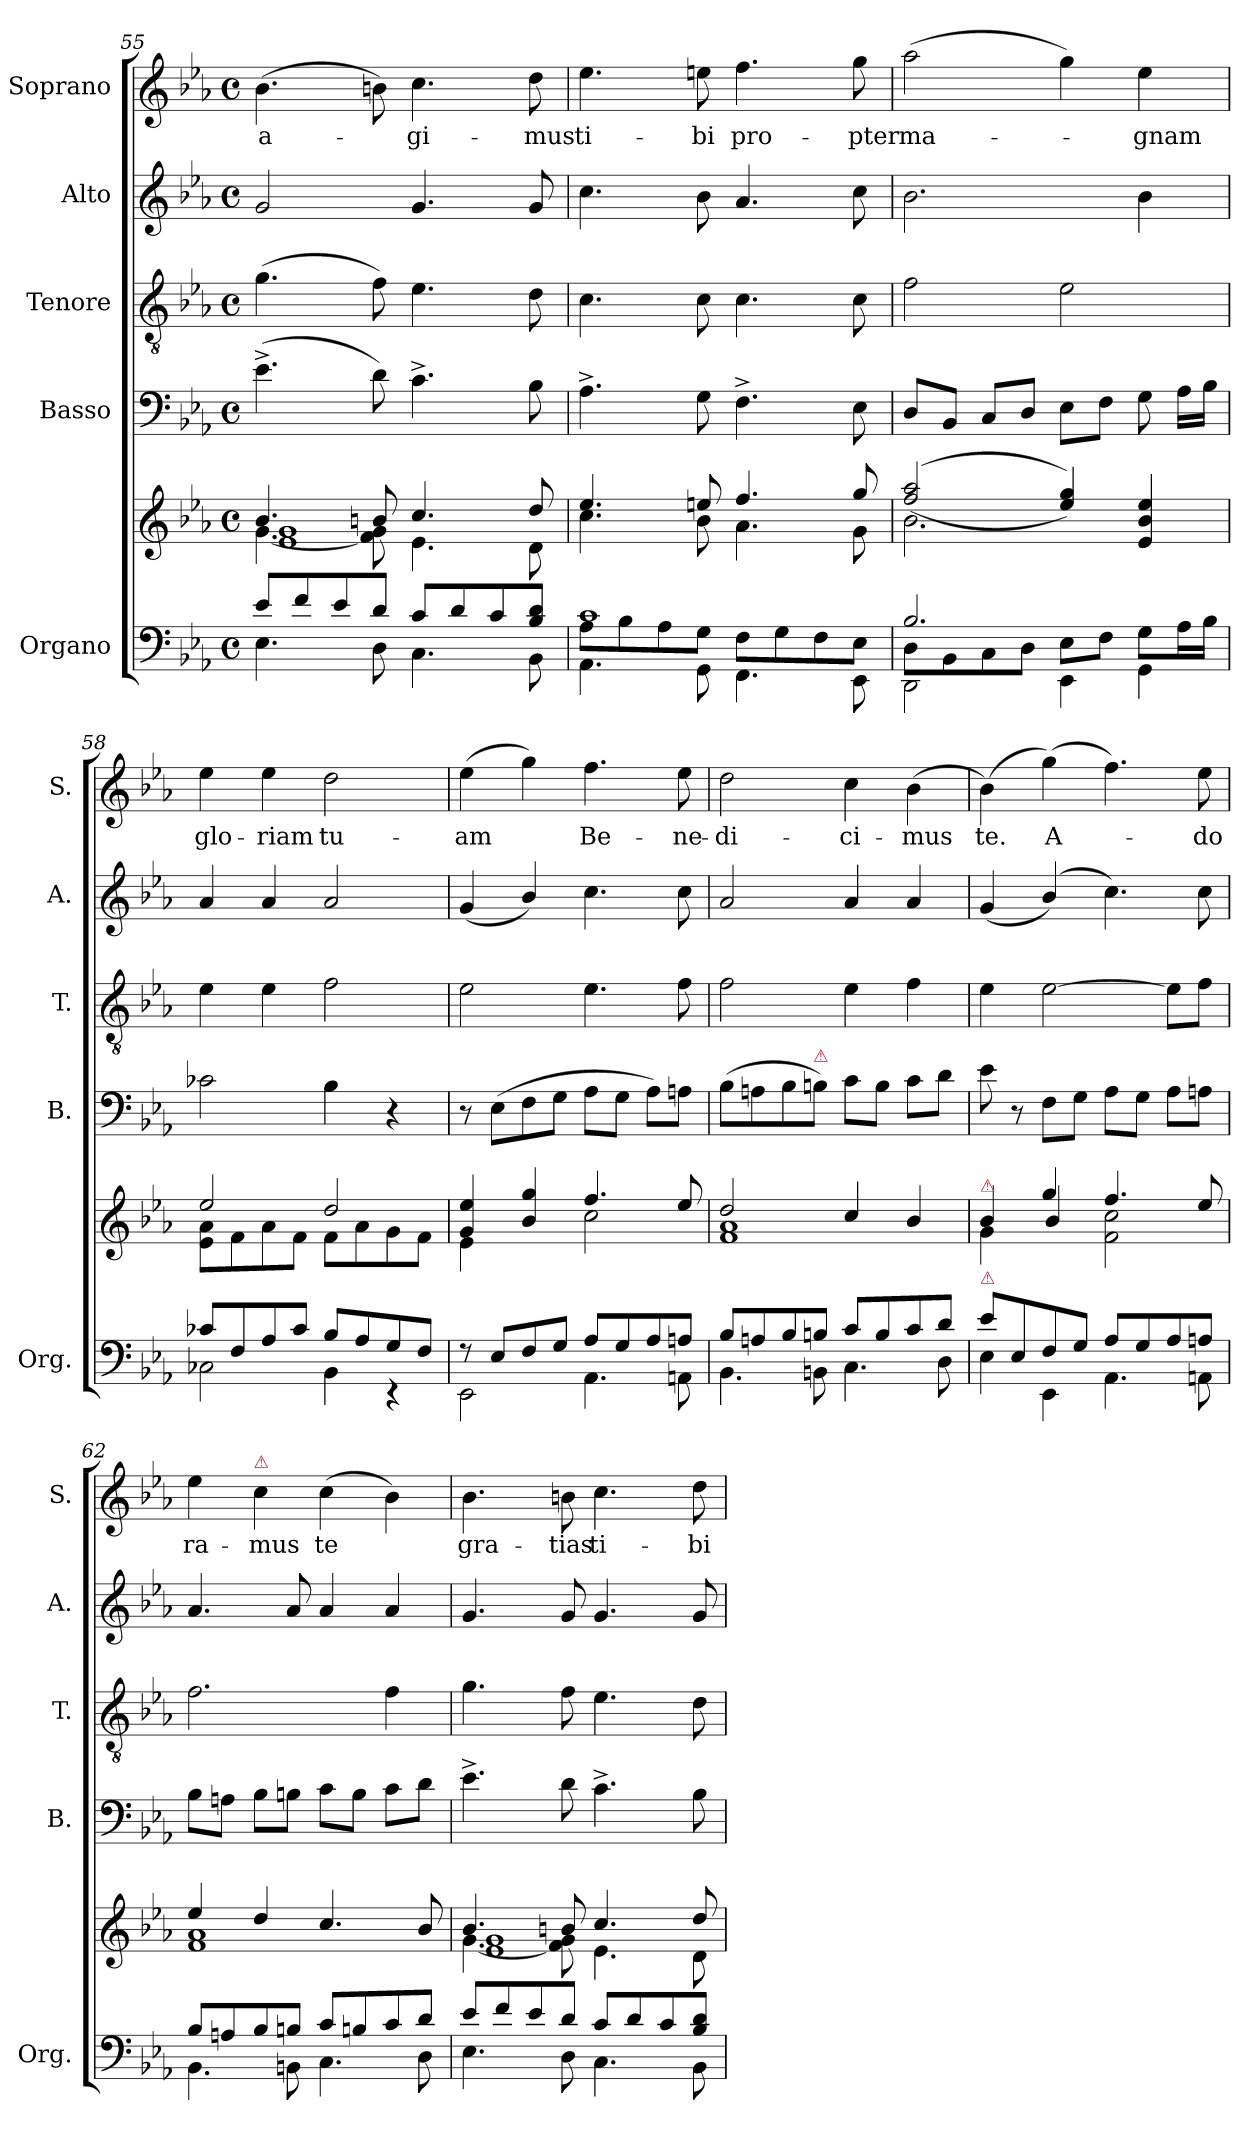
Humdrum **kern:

**kern	**kern	**kern	**kern	**kern	**kern	**text
*part5	*part5	*part4	*part3	*part2	*part1	*part1
*staff6	*staff5	*staff4	*staff3	*staff2	*staff1	*staff1
*I"Organo	*	*I"Basso	*I"Tenore	*I"Alto	*I"Soprano	*
*I'Org.	*	*I'B.	*I'T.	*I'A.	*I'S.	*
*clefF4	*clefG2	*clefF4	*clefGv2	*clefG2	*clefG2	*
*k[b-e-a-]	*k[b-e-a-]	*k[b-e-a-]	*k[b-e-a-]	*k[b-e-a-]	*k[b-e-a-]	*
*M4/4	*M4/4	*M4/4	*M4/4	*M4/4	*M4/4	*
*met(c)	*met(c)	*met(c)	*met(c)	*met(c)	*met(c)	*
=55	=55	=55	=55	=55	=55	=55
*^	*^	*	*	*	*	*
*	*	*	*^	*	*	*	*	*
8e-/L	4.E-\	4.b-/	[4.g\	1e- 1g	(4.e-^\	(4.g\	2g/	(4.b-\	a-
8f/	.	.	.	.	.	.	.	.	.
8e-/	.	.	.	.	.	.	.	.	.
8d/J	8D\	8bn/	8f\ 8g]\	.	8d\)	8f\)	.	8bn\)	.
8c/L	4.C\	4.cc/	4.e-\	.	4.c^\	4.e-\	4.g/	4.cc\	-gi-
8d/	.	.	.	.	.	.	.	.	.
8c/	.	.	.	.	.	.	.	.	.
8B-/ 8d/J	8BB-\	8dd/	8d\	.	8B-\	8d\	8g/	8dd\	-mus
*	*	*	*v	*v	*	*	*	*	*
=56	=56	=56	=56	=56	=56	=56	=56	=56
*	*^	*	*	*	*	*	*	*
1c	4.AA-\	8A-\L	4.ee-/	4.cc\	4.A-^\	4.c\	4.cc\	4.ee-\	ti-
.	.	8B-\	.	.	.	.	.	.	.
.	.	8A-\	.	.	.	.	.	.	.
.	8GG\	8G\J	8een/	8b-\	8G\	8c\	8b-\	8een\	-bi
.	4.FF\	8F\L	4.ff/	4.a-\	4.F^\	4.c\	4.a-/	4.ff\	pro-
.	.	8G\	.	.	.	.	.	.	.
.	.	8F\	.	.	.	.	.	.	.
.	8EE-\	8E-\J	8gg/	8g\	8E-\	8c\	8cc\	8gg\	-pter
=57	=57	=57	=57	=57	=57	=57	=57	=57	=57
2.B-/	2DD\	8D\L	(<(>2ff/ 2aa-/	2.b-\	8D/L	2f\	2.b-\	(2aa-\	ma-
.	.	8BB-\	.	.	8BB-/J	.	.	.	.
.	.	8C\	.	.	8C/L	.	.	.	.
.	.	8D\J	.	.	8D/J	.	.	.	.
.	4EE-\	8E-\L	4ee-/ 4gg/))	.	8E-\L	2e-\	.	4gg\)	.
.	.	8F\J	.	.	8F\J	.	.	.	.
4ryy	4GG\	8G\L	4e-/ 4b-/ 4ee-/	4ryy	8G\	.	4b-\	4ee-\	-gnam
.	.	16A-\L	.	.	16A-\LL	.	.	.	.
.	.	16B-\JJ	.	.	16B-\JJ	.	.	.	.
*	*v	*v	*	*	*	*	*	*	*
=58	=58	=58	=58	=58	=58	=58	=58	=58
8c-X/L	2C-X\	2ee-/	8e-\ 8a-\L	2c-X\	4e-\	4a-/	4ee-\	glo-
8F/	.	.	8f\	.	.	.	.	.
8A-/	.	.	8a-\	.	4e-\	4a-/	4ee-\	-riam
8c-/J	.	.	8f\J	.	.	.	.	.
8B-/L	4BB-\	2dd/	8f\L	4B-\	2f\	2a-/	2dd\	tu-
8A-/	.	.	8a-\	.	.	.	.	.
8G/	4r	.	8g\	4r	.	.	.	.
8F/J	.	.	8f\J	.	.	.	.	.
=59	=59	=59	=59	=59	=59	=59	=59	=59
8r	2EE-\	4g/ 4ee-/	4e-\	8r	2e-\	(4g/	(4ee-\	-am
8E-/L	.	.	.	(8E-\L	.	.	.	.
8F/	.	4b-/ 4gg/	4ryy	8F\	.	4b-/)	4gg\)	.
8G/J	.	.	.	8G\J	.	.	.	.
8A-/L	4.AA-\	4.ff/	2cc\	8A-\L	4.e-\	4.cc\	4.ff\	Be-
8G/	.	.	.	8G\J	.	.	.	.
8A-/	.	.	.	8A-\L)	.	.	.	.
8An/J	8AAn\	8ee-/	.	8An\J	8f\	8cc\	8ee-\	-ne-
=60	=60	=60	=60	=60	=60	=60	=60	=60
8B-/L	4.BB-\	2dd/	1f 1a-	(8B-\L	2f\	2a-/	2dd\	-di-
8An/	.	.	.	8An\	.	.	.	.
8B-/	.	.	.	8B-\	.	.	.	.
!	!	!	!	!LO:TX:a:color=crimson:t=⚠	!	!	!	!
8Bn/J	8BBn\	.	.	8Bn\J)	.	.	.	.
8c/L	4.C\	4cc/	.	8c\L	4e-\	4a-/	4cc\	-ci-
8B/	.	.	.	8B\J	.	.	.	.
8c/	.	4b-/	.	8c\L	4f\	4a-/	(4b-\	-mus
8d/J	8D\	.	.	8d\J	.	.	.	.
=61	=61	=61	=61	=61	=61	=61	=61	=61
!	!	!LO:TX:a:color=crimson:t=⚠	!	!	!	!	!	!
!LO:TX:a:color=crimson:t=⚠	!	!	!	!	!	!	!	!
8e-/L	4E-\	4b-/	4g\	8e-\	4e-\	(4g/	(4b-\)	te.
8E-/	.	.	.	8r	.	.	.	.
8F/	4EE-\	4gg/	4b-/	8F\L	[2e-\	(4b-/)	(4gg\)	A-
8G/J	.	.	.	8G\J	.	.	.	.
8A-/L	4.AA-\	4.ff/	2f\ 2cc\	8A-\L	.	4.cc\)	4.ff\)	.
8G/	.	.	.	8G\J	.	.	.	.
8A-/	.	.	.	8A-\L	8e-\L]	.	.	.
8An/J	8AAn\	8ee-/	.	8An\J	8f\J	8cc\	8ee-\	-do
=62	=62	=62	=62	=62	=62	=62	=62	=62
8B-/L	4.BB-\	4ee-/	1f 1a-	8B-\L	2.f\	4.a-/	4ee-\	ra-
8An/	.	.	.	8An\J	.	.	.	.
!	!	!	!	!	!	!	!LO:TX:a:color=crimson:t=⚠	!
8B-/	.	4dd/	.	8B-\L	.	.	4cc\	-mus
8Bn/J	8BBn\	.	.	8Bn\J	.	8a-/	.	.
8c/L	4.C\	4.cc/	.	8c\L	.	4a-/	(4cc\	te
8Bn/	.	.	.	8B\J	.	.	.	.
8c/	.	.	.	8c\L	4f\	4a-/	4b-\)	.
8d/J	8D\	8b-/	.	8d\J	.	.	.	.
=63	=63	=63	=63	=63	=63	=63	=63	=63
*	*	*	*^	*	*	*	*	*
8e-/L	4.E-\	4.b-/	[4.g\	1e- 1g	4.e-^\	4.g\	4.g/	4.b-\	gra-
8f/	.	.	.	.	.	.	.	.	.
8e-/	.	.	.	.	.	.	.	.	.
8d/J	8D\	8bn/	8f\ 8g]\	.	8d\	8f\	8g/	8bn\	-tias
8c/L	4.C\	4.cc/	4.e-\	.	4.c^\	4.e-\	4.g/	4.cc\	ti-
8d/	.	.	.	.	.	.	.	.	.
8c/	.	.	.	.	.	.	.	.	.
8B-/ 8d/J	8BB-\	8dd/	8d\	.	8B-\	8d\	8g/	8dd\	-bi
*v	*v	*	*	*	*	*	*	*	*
*	*v	*v	*v	*	*	*	*	*
=	=	=	=	=	=	=
*-	*-	*-	*-	*-	*-	*-
